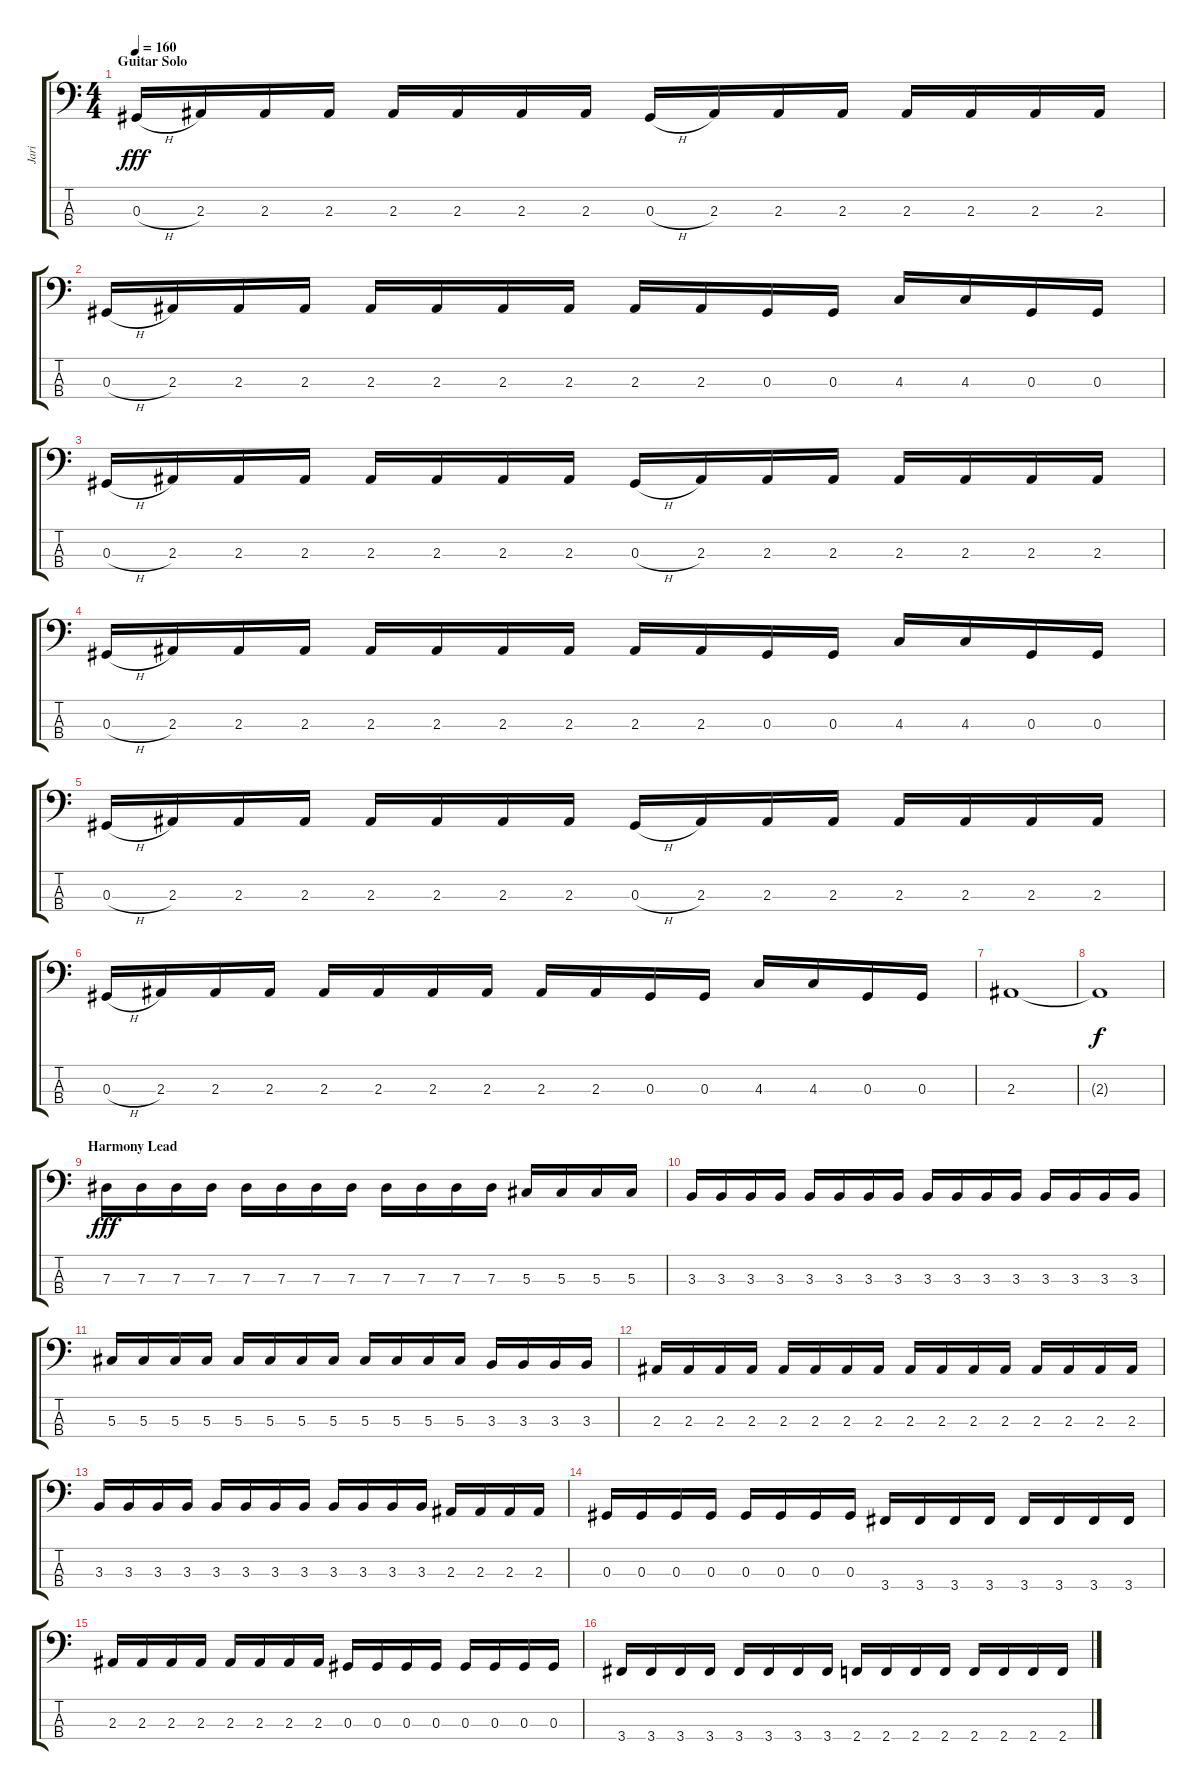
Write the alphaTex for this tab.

\track ("Jari" "Jari") {instrument electricbassfinger}
\staff {score tabs}
\tuning (Gb2 Db2 Ab1 Eb1) {hide}
\ts (4 4)
\section ("" "Guitar Solo")
\tempo 160
\clef f4
\ks c
0.3{h}.16{dy fff} 2.3.16 2.3.16 2.3.16 2.3.16 2.3.16 2.3.16 2.3.16 0.3{h}.16 2.3.16 2.3.16 2.3.16 2.3.16 2.3.16 2.3.16 2.3.16 |
0.3{h}.16 2.3.16 2.3.16 2.3.16 2.3.16 2.3.16 2.3.16 2.3.16 2.3.16 2.3.16 0.3.16 0.3.16 4.3.16 4.3.16 0.3.16 0.3.16 |
0.3{h}.16 2.3.16 2.3.16 2.3.16 2.3.16 2.3.16 2.3.16 2.3.16 0.3{h}.16 2.3.16 2.3.16 2.3.16 2.3.16 2.3.16 2.3.16 2.3.16 |
0.3{h}.16 2.3.16 2.3.16 2.3.16 2.3.16 2.3.16 2.3.16 2.3.16 2.3.16 2.3.16 0.3.16 0.3.16 4.3.16 4.3.16 0.3.16 0.3.16 |
0.3{h}.16 2.3.16 2.3.16 2.3.16 2.3.16 2.3.16 2.3.16 2.3.16 0.3{h}.16 2.3.16 2.3.16 2.3.16 2.3.16 2.3.16 2.3.16 2.3.16 |
0.3{h}.16 2.3.16 2.3.16 2.3.16 2.3.16 2.3.16 2.3.16 2.3.16 2.3.16 2.3.16 0.3.16 0.3.16 4.3.16 4.3.16 0.3.16 0.3.16 |
2.3.1 |
2.3{t}.1{dy f} |
\section ("" "Harmony Lead")
7.3.16{dy fff} 7.3.16 7.3.16 7.3.16 7.3.16 7.3.16 7.3.16 7.3.16 7.3.16 7.3.16 7.3.16 7.3.16 5.3.16 5.3.16 5.3.16 5.3.16 |
3.3.16 3.3.16 3.3.16 3.3.16 3.3.16 3.3.16 3.3.16 3.3.16 3.3.16 3.3.16 3.3.16 3.3.16 3.3.16 3.3.16 3.3.16 3.3.16 |
5.3.16 5.3.16 5.3.16 5.3.16 5.3.16 5.3.16 5.3.16 5.3.16 5.3.16 5.3.16 5.3.16 5.3.16 3.3.16 3.3.16 3.3.16 3.3.16 |
2.3.16 2.3.16 2.3.16 2.3.16 2.3.16 2.3.16 2.3.16 2.3.16 2.3.16 2.3.16 2.3.16 2.3.16 2.3.16 2.3.16 2.3.16 2.3.16 |
3.3.16 3.3.16 3.3.16 3.3.16 3.3.16 3.3.16 3.3.16 3.3.16 3.3.16 3.3.16 3.3.16 3.3.16 2.3.16 2.3.16 2.3.16 2.3.16 |
0.3.16 0.3.16 0.3.16 0.3.16 0.3.16 0.3.16 0.3.16 0.3.16 3.4.16 3.4.16 3.4.16 3.4.16 3.4.16 3.4.16 3.4.16 3.4.16 |
2.3.16 2.3.16 2.3.16 2.3.16 2.3.16 2.3.16 2.3.16 2.3.16 0.3.16 0.3.16 0.3.16 0.3.16 0.3.16 0.3.16 0.3.16 0.3.16 |
3.4.16 3.4.16 3.4.16 3.4.16 3.4.16 3.4.16 3.4.16 3.4.16 2.4.16 2.4.16 2.4.16 2.4.16 2.4.16 2.4.16 2.4.16 2.4.16
